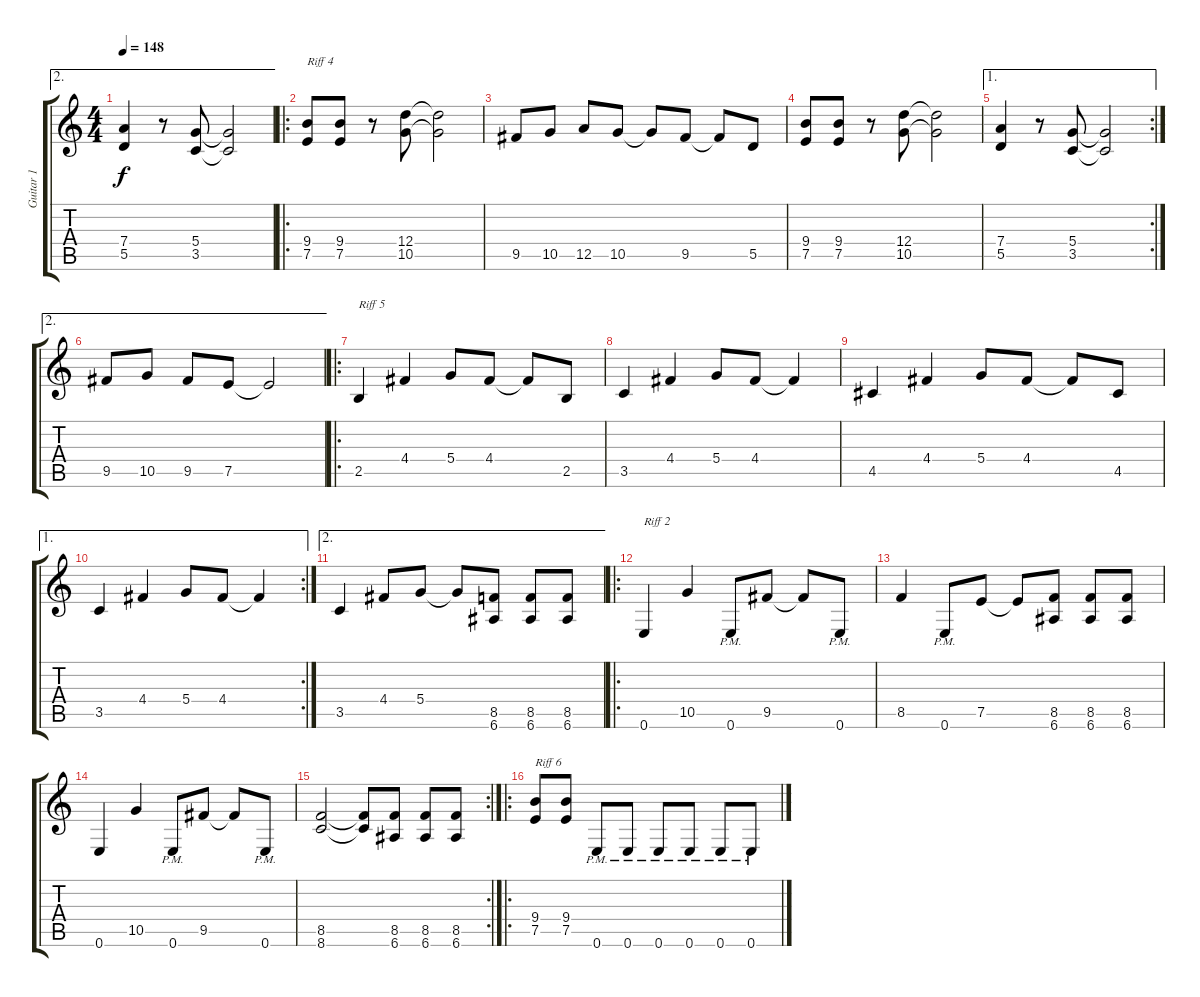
\track ("Guitar 1" "Guitar 1") {instrument distortionguitar}
\staff {score tabs}
\tuning (E4 B3 G3 D3 A2 E2) {hide}
\ae 2
\ts (4 4)
\tempo 148
\clef g2
\ks c
(7.4 5.5).4{dy f} r.8 (5.4 3.5).8 (5.4{t} 3.5{t}).2 |
\ro
(9.4 7.5).8{txt "Riff 4"} (9.4 7.5).8 r.8 (12.4 10.5).8 (12.4{t} 10.5{t}).2 |
9.5.8 10.5.8 12.5.8 10.5.8 10.5{t}.8 9.5.8 9.5{t}.8 5.5.8 |
(9.4 7.5).8 (9.4 7.5).8 r.8 (12.4 10.5).8 (12.4{t} 10.5{t}).2 |
\ae 1
\rc 2
(7.4 5.5).4 r.8 (5.4 3.5).8 (5.4{t} 3.5{t}).2 |
\ae 2
9.5.8 10.5.8 9.5.8 7.5.8 7.5{t}.2 |
\ro
2.5.4{txt "Riff 5"} 4.4.4 5.4.8 4.4.8 4.4{t}.8 2.5.8 |
3.5.4 4.4.4 5.4.8 4.4.8 4.4{t}.4 |
4.5.4 4.4.4 5.4.8 4.4.8 4.4{t}.8 4.5.8 |
\ae 1
\rc 2
3.5.4 4.4.4 5.4.8 4.4.8 4.4{t}.4 |
\ae 2
3.5.4 4.4.8 5.4.8 5.4{t}.8 (8.5 6.6).8 (8.5 6.6).8 (8.5 6.6).8 |
\ro
0.6.4{txt "Riff 2"} 10.5.4 0.6{pm}.8 9.5.8 9.5{t}.8 0.6{pm}.8 |
8.5.4 0.6{pm}.8 7.5.8 7.5{t}.8 (8.5 6.6).8 (8.5 6.6).8 (8.5 6.6).8 |
0.6.4 10.5.4 0.6{pm}.8 9.5.8 9.5{t}.8 0.6{pm}.8 |
\rc 2
(8.5 8.6).2 (8.5{t} 8.6{t}).8 (8.5 6.6).8 (8.5 6.6).8 (8.5 6.6).8 |
\ro
(9.4 7.5).8{txt "Riff 6"} (9.4 7.5).8 0.6{pm}.8 0.6{pm}.8 0.6{pm}.8 0.6{pm}.8 0.6{pm}.8 0.6{pm}.8
